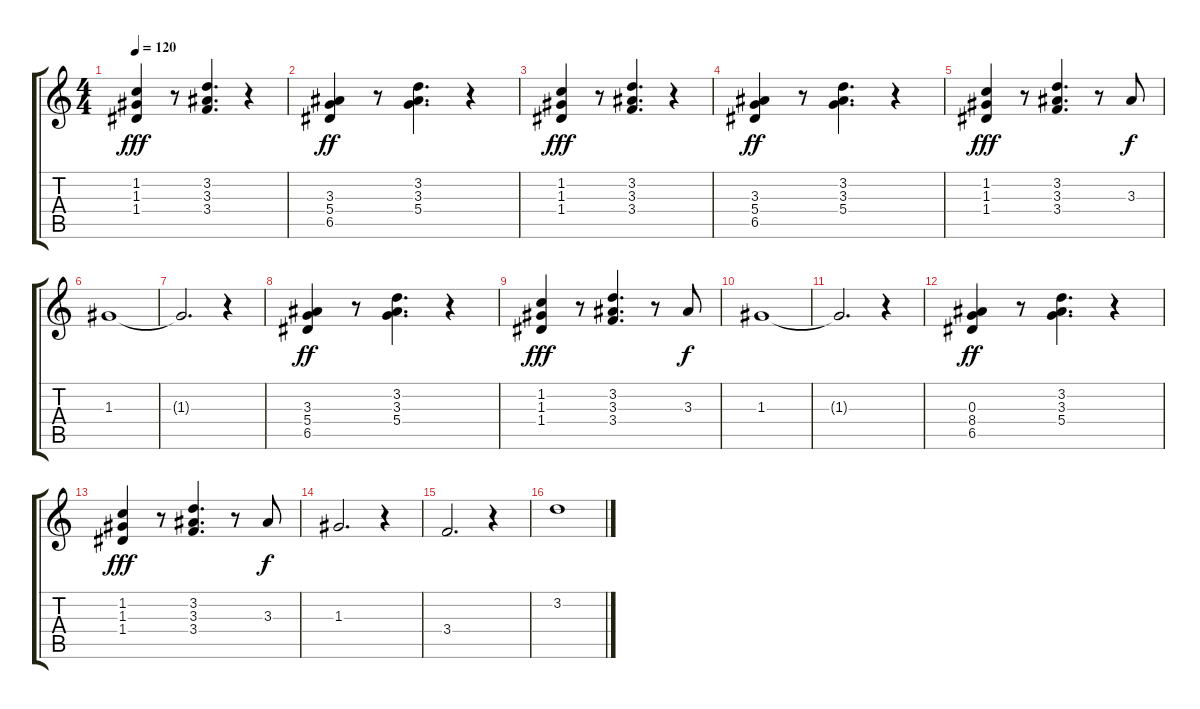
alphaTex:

\track "" {instrument electricguitarjazz}
\staff {score tabs}
\tuning (E4 B3 G3 D3 A2 E2) {hide}
\ts (4 4)
\tempo 120
\clef g2
\ks c
(1.2 1.3 1.4).4{dy fff} r.8 (3.2 3.3 3.4).4{d} r.4 |
(3.3 5.4 6.5).4{dy ff} r.8 (3.2 3.3 5.4).4{d} r.4 |
(1.2 1.3 1.4).4{dy fff} r.8 (3.2 3.3 3.4).4{d} r.4 |
(3.3 5.4 6.5).4{dy ff} r.8 (3.2 3.3 5.4).4{d} r.4 |
(1.2 1.3 1.4).4{dy fff} r.8 (3.2 3.3 3.4).4{d} r.8 3.3.8{dy f} |
1.3.1 |
1.3{t}.2{d} r.4 |
(3.3 5.4 6.5).4{dy ff} r.8 (3.2 3.3 5.4).4{d} r.4 |
(1.2 1.3 1.4).4{dy fff} r.8 (3.2 3.3 3.4).4{d} r.8 3.3.8{dy f} |
1.3.1 |
1.3{t}.2{d} r.4 |
(0.3 8.4 6.5).4{dy ff} r.8 (3.2 3.3 5.4).4{d} r.4 |
(1.2 1.3 1.4).4{dy fff} r.8 (3.2 3.3 3.4).4{d} r.8 3.3.8{dy f} |
1.3.2{d} r.4 |
3.4.2{d} r.4 |
3.2.1
